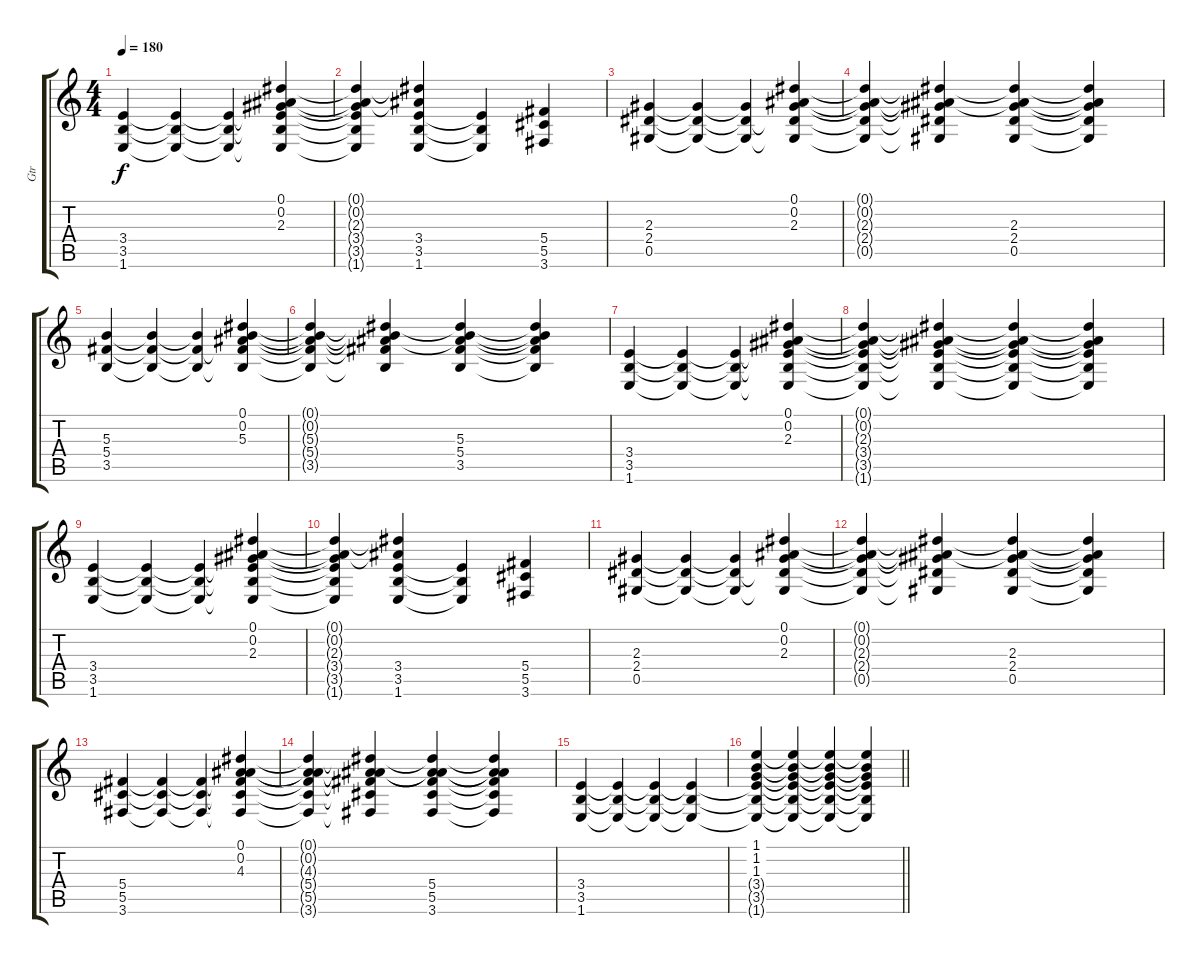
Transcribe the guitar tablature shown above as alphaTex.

\track ("Gtr" "Gtr") {instrument electricguitarclean}
\staff {score tabs}
\tuning (Eb4 Bb3 Gb3 Db3 Ab2 Eb2) {hide}
\ts (4 4)
\section ("" "")
\tempo 180
\clef g2
\ks c
(3.4 3.5 1.6).4{dy f} (3.4{t} 3.5{t} 1.6{t}).4 (3.4{t} 3.5{t} 1.6{t}).4 (0.1 0.2 2.3 3.4{t} 3.5{t} 1.6{t}).4 |
(0.1{t} 0.2{t} 2.3{t} 3.4{t} 3.5{t} 1.6{t}).4 (0.1{t} 0.2{t} 3.4 3.5 1.6).4 (3.4{t} 3.5{t} 1.6{t}).4 (5.4 5.5 3.6).4 |
(2.3 2.4 0.5).4 (2.3{t} 2.4{t} 0.5{t}).4 (2.3{t} 2.4{t} 0.5{t}).4 (0.1 0.2 2.3 2.4{t} 0.5{t}).4 |
(0.1{t} 0.2{t} 2.3{t} 2.4{t} 0.5{t}).4 (0.1{t} 0.2{t} 2.3{t} 2.4{t} 0.5{t}).4 (0.1{t} 0.2{t} 2.3 2.4 0.5).4 (0.1{t} 0.2{t} 2.3{t} 2.4{t} 0.5{t}).4 |
(5.3 5.4 3.5).4 (5.3{t} 5.4{t} 3.5{t}).4 (5.3{t} 5.4{t} 3.5{t}).4 (0.1 0.2 5.3 5.4{t} 3.5{t}).4 |
(0.1{t} 0.2{t} 5.3{t} 5.4{t} 3.5{t}).4 (0.1{t} 0.2{t} 5.3{t} 5.4{t} 3.5{t}).4 (0.1{t} 0.2{t} 5.3 5.4 3.5).4 (0.1{t} 0.2{t} 5.3{t} 5.4{t} 3.5{t}).4 |
(3.4 3.5 1.6).4 (3.4{t} 3.5{t} 1.6{t}).4 (3.4{t} 3.5{t} 1.6{t}).4 (0.1 0.2 2.3 3.4{t} 3.5{t} 1.6{t}).4 |
(0.1{t} 0.2{t} 2.3{t} 3.4{t} 3.5{t} 1.6{t}).4 (0.1{t} 0.2{t} 2.3{t} 3.4{t} 3.5{t} 1.6{t}).4 (0.1{t} 0.2{t} 2.3{t} 3.4{t} 3.5{t} 1.6{t}).4 (0.1{t} 0.2{t} 2.3{t} 3.4{t} 3.5{t} 1.6{t}).4 |
(3.4 3.5 1.6).4 (3.4{t} 3.5{t} 1.6{t}).4 (3.4{t} 3.5{t} 1.6{t}).4 (0.1 0.2 2.3 3.4{t} 3.5{t} 1.6{t}).4 |
(0.1{t} 0.2{t} 2.3{t} 3.4{t} 3.5{t} 1.6{t}).4 (0.1{t} 0.2{t} 3.4 3.5 1.6).4 (3.4{t} 3.5{t} 1.6{t}).4 (5.4 5.5 3.6).4 |
(2.3 2.4 0.5).4 (2.3{t} 2.4{t} 0.5{t}).4 (2.3{t} 2.4{t} 0.5{t}).4 (0.1 0.2 2.3 2.4{t} 0.5{t}).4 |
(0.1{t} 0.2{t} 2.3{t} 2.4{t} 0.5{t}).4 (0.1{t} 0.2{t} 2.3{t} 2.4{t} 0.5{t}).4 (0.1{t} 0.2{t} 2.3 2.4 0.5).4 (0.1{t} 0.2{t} 2.3{t} 2.4{t} 0.5{t}).4 |
(5.4 5.5 3.6).4 (5.4{t} 5.5{t} 3.6{t}).4 (5.4{t} 5.5{t} 3.6{t}).4 (0.1 0.2 4.3 5.4{t} 5.5{t} 3.6{t}).4 |
(0.1{t} 0.2{t} 4.3{t} 5.4{t} 5.5{t} 3.6{t}).4 (0.1{t} 0.2{t} 4.3{t} 5.4{t} 5.5{t} 3.6{t}).4 (0.1{t} 0.2{t} 4.3{t} 5.4 5.5 3.6).4 (0.1{t} 0.2{t} 4.3{t} 5.4{t} 5.5{t} 3.6{t}).4 |
(3.4 3.5 1.6).4 (3.4{t} 3.5{t} 1.6{t}).4 (3.4{t} 3.5{t} 1.6{t}).4 (3.4{t} 3.5{t} 1.6{t}).4 |
\barLineRight lightlight
(1.1 1.2 1.3 3.4{t} 3.5{t} 1.6{t}).4 (1.1{t} 1.2{t} 1.3{t} 3.4{t} 3.5{t} 1.6{t}).4 (1.1{t} 1.2{t} 1.3{t} 3.4{t} 3.5{t} 1.6{t}).4 (1.1{t} 1.2{t} 1.3{t} 3.4{t} 3.5{t} 1.6{t}).4
